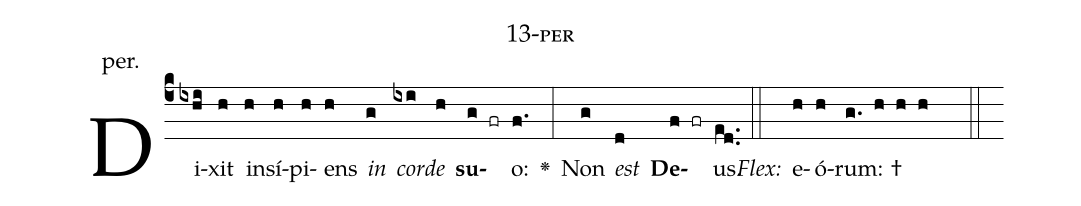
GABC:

name: 13-per;
annotation: per.;
%%
(c4)Di(ixhi)xit(h) in(h)sí(h)pi(h)ens(h) <i>in</i>(g) <i>cor</i>(ixi)<i>de</i>(h) <b>su</b>(g fr)o:(f.) <v>\greheightstar</v>(:) Non(g) <i>est</i>(d) <b>De</b>(f fr)us.(ed..) (::)
<i>Flex:</i>()  e(h)ó(h)rum: †(g. h h h  ::)

%E(g) u(g) o(g) u(d) a(f) e.(ed..) (::)
